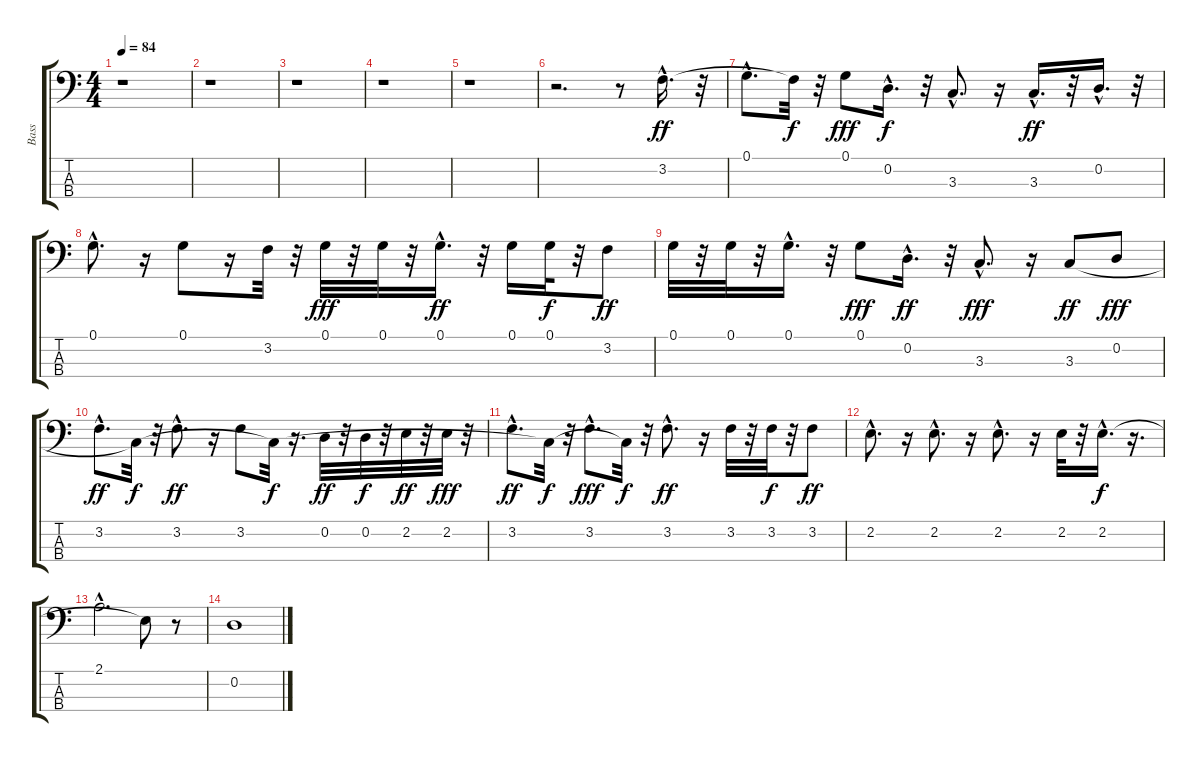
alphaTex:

\track ("Bass" "Bass") {instrument electricbassfinger}
\staff {score tabs}
\tuning (G2 D2 A1 E1) {hide}
\ts (4 4)
\tempo 84
\clef f4
\ks c
r.1{dy f} |
r.1 |
r.1 |
r.1 |
r.1 |
r.2{d} r.8 3.2{hac}.16{d dy ff} r.32 |
0.1{hac}.8{d} 3.2{t}.32{dy f} r.32 0.1.8{dy fff} 0.2{hac}.16{d dy f} r.32 3.3{hac}.8{d} r.16 3.3{hac}.16{d dy ff} r.32 0.2{hac}.16{d} r.32 |
0.1{hac}.8{d} r.16 0.1.8 r.16 3.2.32 r.32 0.1.32{dy fff} r.32 0.1.32 r.32 0.1{hac}.16{d dy ff} r.32 0.1.16 0.1.32{dy f} r.32 3.2.8{dy ff} |
0.1.32 r.32 0.1.32 r.32 0.1{hac}.16{d} r.32 0.1.8{dy fff} 0.2{hac}.16{d dy ff} r.32 3.3{hac}.8{d dy fff} r.16 3.3.8{dy ff} 0.2.8{dy fff} |
3.2{hac}.8{d dy ff} 3.3{t}.32{dy f} r.32 3.2{hac}.8{d dy ff} r.16 3.2.8 3.3{t}.32{dy f} r.16{d} 0.2.32{dy ff} r.32 0.2.32{dy f} r.32 2.2.32{dy ff} r.32 2.2.32{dy fff} r.32 |
3.2{hac}.8{d dy ff} 3.3{t}.32{dy f} r.32 3.2{hac}.8{d dy fff} 3.3{t}.32{dy f} r.32 3.2{hac}.8{d dy ff} r.16 3.2.32 r.32 3.2.32{dy f} r.32 3.2.8{dy ff} |
2.2{hac}.8{d} r.16 2.2{hac}.8{d} r.16 2.2{hac}.8{d} r.16 2.2.32 r.32 2.2{hac}.16{d dy f} r.16{d} |
2.1{hac}.2{d} 2.2{t}.8 r.8 |
0.2.1
